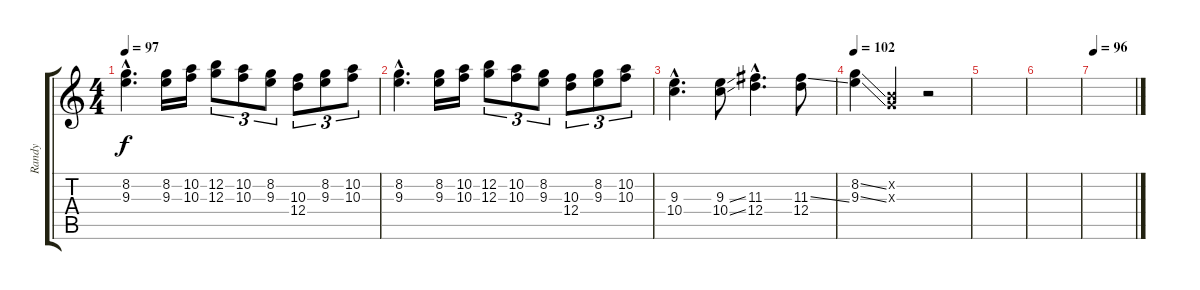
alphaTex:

\track ("Randy" "Randy") {instrument distortionguitar}
\staff {score tabs}
\tuning (E4 B3 G3 D3 A2 E2) {hide}
\ts (4 4)
\tempo 97
\clef g2
\ks c
(8.2{hac} 9.3{hac}).4{d dy f} (8.2 9.3).16 (10.2 10.3).16 (12.2 12.3).8{tu (3 2)} (10.2 10.3).8{tu (3 2)} (8.2 9.3).8{tu (3 2)} (10.3 12.4).8{tu (3 2)} (8.2 9.3).8{tu (3 2)} (10.2 10.3).8{tu (3 2)} |
(8.2{hac} 9.3{hac}).4{d} (8.2 9.3).16 (10.2 10.3).16 (12.2 12.3).8{tu (3 2)} (10.2 10.3).8{tu (3 2)} (8.2 9.3).8{tu (3 2)} (10.3 12.4).8{tu (3 2)} (8.2 9.3).8{tu (3 2)} (10.2 10.3).8{tu (3 2)} |
(9.3{hac} 10.4{hac}).4{d} (9.3{ss} 10.4{ss}).8 (11.3{hac} 12.4{hac}).4{d} (11.3{ss} 12.4).8 |
\tempo 102
(8.2{ss} 9.3{ss}).4 (0.2{x} 0.3{x}).4 r.2 |
|
|
\tempo 96
